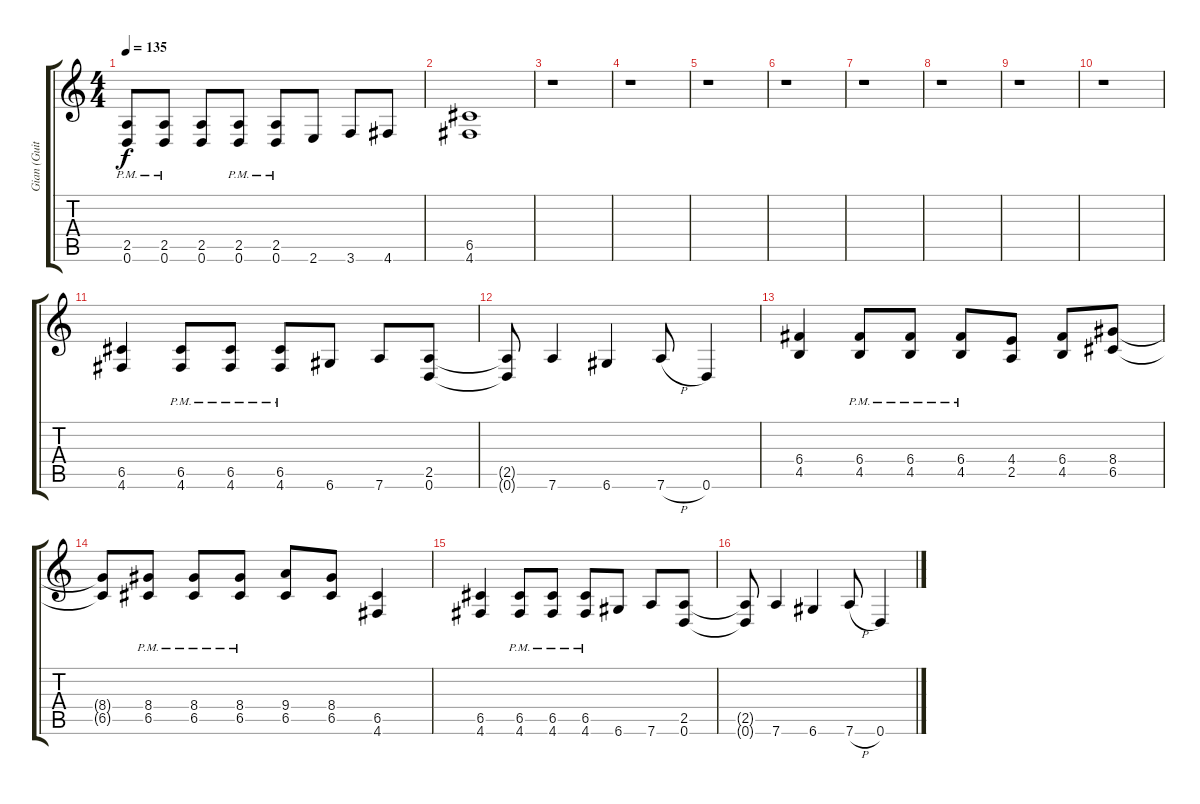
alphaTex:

\track ("Gian (Guitar)" "Gian (Guit") {instrument distortionguitar}
\staff {score tabs}
\tuning (D4 A3 F3 C3 G2 D2) {hide}
\ts (4 4)
\tempo 135
\clef g2
\ks c
(2.5{pm} 0.6).8{dy f} (2.5{pm} 0.6).8 (2.5 0.6).8 (2.5{pm} 0.6).8 (2.5{pm} 0.6).8 2.6.8 3.6.8 4.6.8 |
(6.5 4.6).1 |
r.1 |
r.1 |
r.1 |
r.1 |
r.1 |
r.1 |
r.1 |
r.1 |
(6.5 4.6).4 (6.5{pm} 4.6).8 (6.5{pm} 4.6).8 (6.5{pm} 4.6).8 6.6.8 7.6.8 (2.5 0.6).8 |
(2.5{t} 0.6{t}).8 7.6.4 6.6.4 7.6{h}.8 0.6.4 |
(6.4 4.5).4 (6.4{pm} 4.5).8 (6.4{pm} 4.5).8 (6.4{pm} 4.5).8 (4.4 2.5).8 (6.4 4.5).8 (8.4 6.5).8 |
(8.4{t} 6.5{t}).8 (8.4{pm} 6.5).8 (8.4{pm} 6.5).8 (8.4{pm} 6.5).8 (9.4 6.5).8 (8.4 6.5).8 (6.5 4.6).4 |
(6.5 4.6).4 (6.5{pm} 4.6).8 (6.5{pm} 4.6).8 (6.5{pm} 4.6).8 6.6.8 7.6.8 (2.5 0.6).8 |
(2.5{t} 0.6{t}).8 7.6.4 6.6.4 7.6{h}.8 0.6.4
